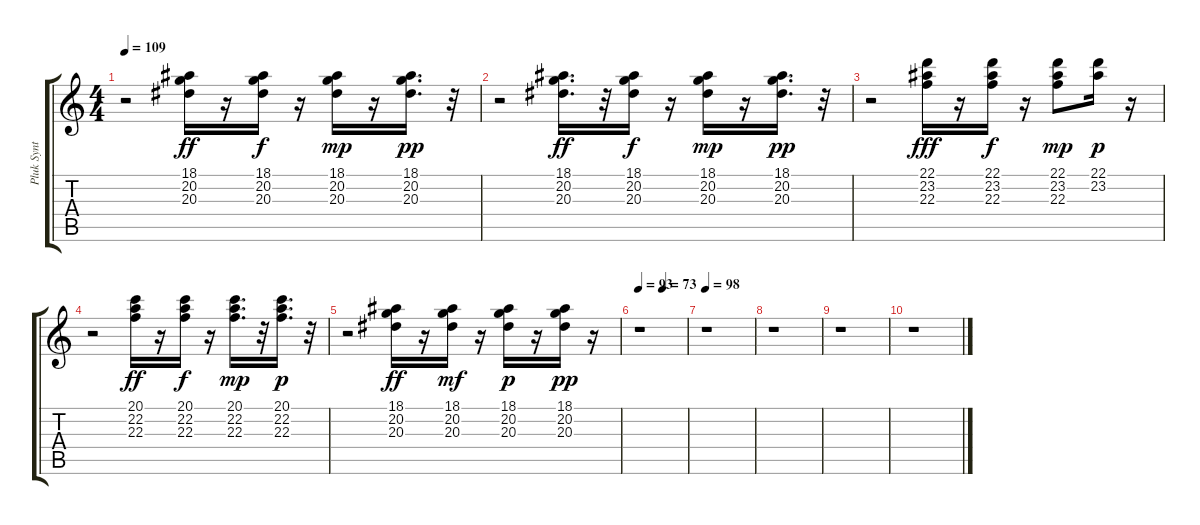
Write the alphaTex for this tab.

\track ("Pluk Synt" "Pluk Synt") {instrument pizzicatostrings}
\staff {score tabs}
\tuning (E4 B3 G3 D3 A2 E2) {hide}
\ts (4 4)
\tempo 109
\clef g2
\ks c
r.2{dy pp} (18.1 20.2 20.3).16{dy ff} r.16 (18.1 20.2 20.3).16{dy f} r.16 (18.1 20.2 20.3).16{dy mp} r.16 (18.1 20.2 20.3).16{d dy pp} r.32 |
r.2 (18.1 20.2 20.3).16{d dy ff} r.32 (18.1 20.2 20.3).16{dy f} r.16 (18.1 20.2 20.3).16{dy mp} r.16 (18.1 20.2 20.3).16{d dy pp} r.32 |
r.2 (22.1 23.2 22.3).16{dy fff} r.16 (22.1 23.2 22.3).16{dy f} r.16 (22.1 23.2 22.3).8{dy mp} (22.1 23.2).16{dy p} r.16 |
r.2 (20.1 22.2 22.3).16{dy ff} r.16 (20.1 22.2 22.3).16{dy f} r.16 (20.1 22.2 22.3).16{d dy mp} r.32 (20.1 22.2 22.3).16{d dy p} r.32 |
r.2 (18.1 20.2 20.3).16{dy ff} r.16 (18.1 20.2 20.3).16{dy mf} r.16 (18.1 20.2 20.3).16{dy p} r.16 (18.1 20.2 20.3).16{dy pp} r.16 |
\tempo 93
\tempo (73 0.5)
r.1 |
\tempo 98
r.1 |
r.1 |
r.1 |
r.1
